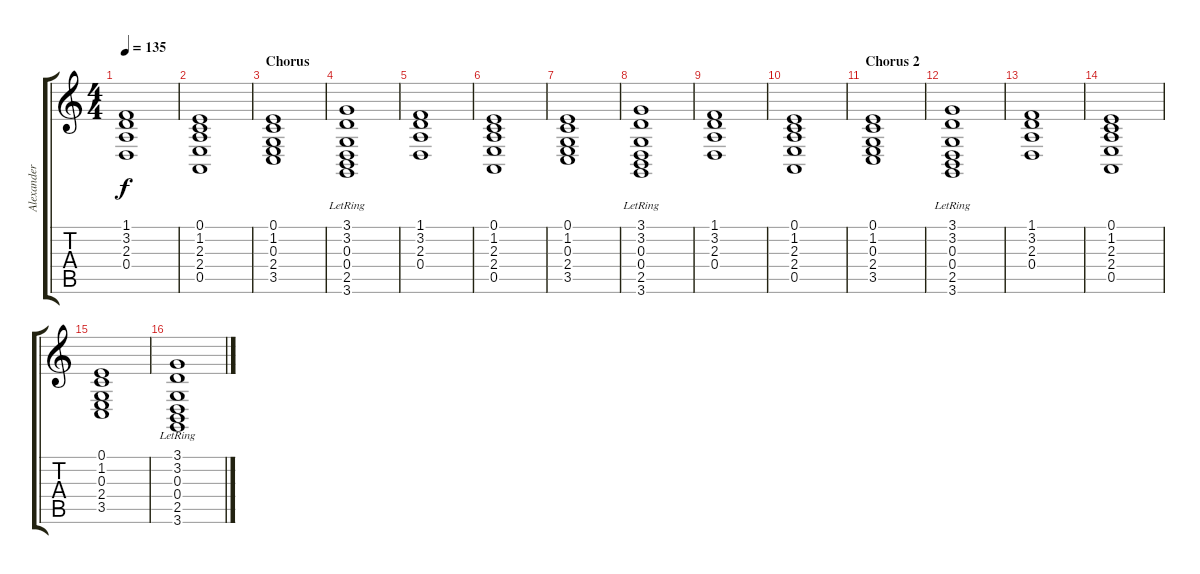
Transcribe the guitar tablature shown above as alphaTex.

\track ("Alexander Ulyanin" "Alexander ") {instrument stringensemble1}
\staff {score tabs}
\tuning (E4 B3 G3 D3 A2 E2) {hide}
\ts (4 4)
\tempo 135
\clef g2
\ks c
(1.1 3.2 2.3 0.4).1{dy f} |
(0.1 1.2 2.3 2.4 0.5).1 |
\section ("" "Chorus")
(0.1 1.2 0.3 2.4 3.5).1 |
(3.1 3.2 0.3 0.4 2.5 3.6{lr}).1 |
(1.1 3.2 2.3 0.4).1 |
(0.1 1.2 2.3 2.4 0.5).1 |
(0.1 1.2 0.3 2.4 3.5).1 |
(3.1 3.2 0.3 0.4 2.5 3.6{lr}).1 |
(1.1 3.2 2.3 0.4).1 |
(0.1 1.2 2.3 2.4 0.5).1 |
\section ("" "Chorus 2")
(0.1 1.2 0.3 2.4 3.5).1 |
(3.1 3.2 0.3 0.4 2.5 3.6{lr}).1 |
(1.1 3.2 2.3 0.4).1 |
(0.1 1.2 2.3 2.4 0.5).1 |
(0.1 1.2 0.3 2.4 3.5).1 |
(3.1 3.2 0.3 0.4 2.5 3.6{lr}).1
